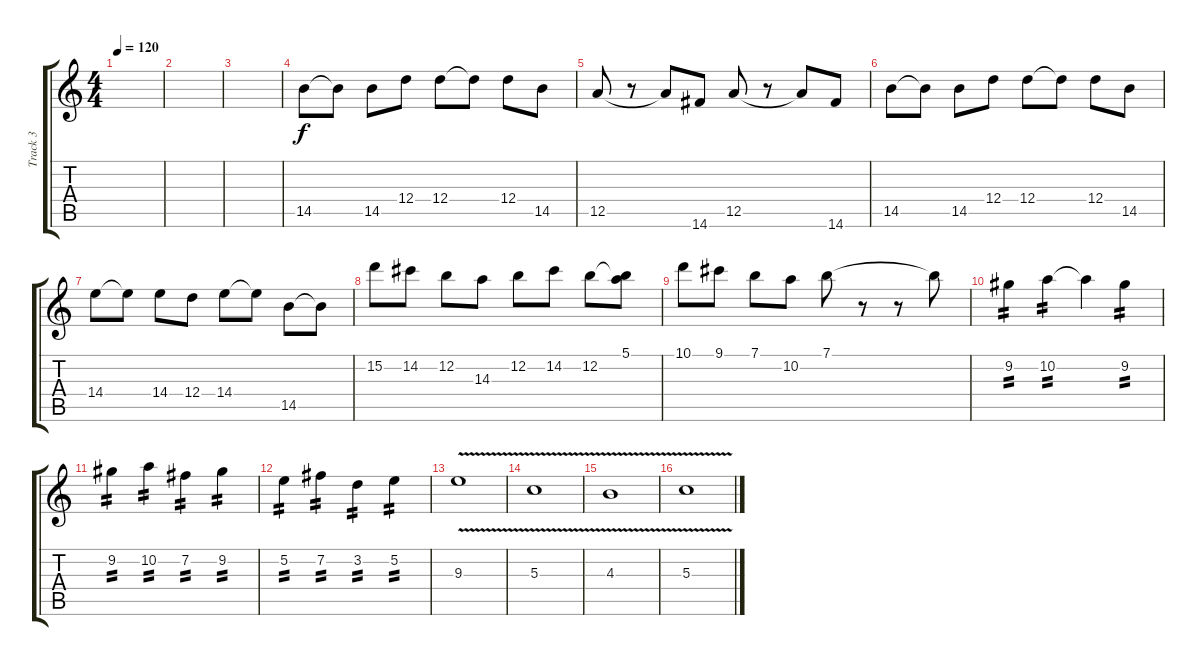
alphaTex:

\track ("Track 3" "Track 3") {instrument distortionguitar}
\staff {score tabs}
\tuning (E4 B3 G3 D3 A2 E2) {hide}
\ts (4 4)
\tempo 120
\clef g2
\ks c
|
|
|
14.5.8{dy f} 14.5{t}.8 14.5.8 12.4.8 12.4.8 12.4{t}.8 12.4.8 14.5.8 |
12.5.8 r.8 12.5{t}.8 14.6.8 12.5.8 r.8 12.5{t}.8 14.6.8 |
14.5.8 14.5{t}.8 14.5.8 12.4.8 12.4.8 12.4{t}.8 12.4.8 14.5.8 |
14.4.8 14.4{t}.8 14.4.8 12.4.8 14.4.8 14.4{t}.8 14.5.8 14.5{t}.8 |
15.2.8 14.2.8 12.2.8 14.3.8 12.2.8 14.2.8 12.2.8 (5.1 12.2{t}).8 |
10.1.8 9.1.8 7.1.8 10.2.8 7.1.8 r.8 r.8 7.1{t}.8 |
9.2.4{tp 2} 10.2.4{tp 2} 10.2{t}.4 9.2.4{tp 2} |
9.2.4{tp 2} 10.2.4{tp 2} 7.2.4{tp 2} 9.2.4{tp 2} |
5.2.4{tp 2} 7.2.4{tp 2} 3.2.4{tp 2} 5.2.4{tp 2} |
9.3{v}.1 |
5.3{v}.1 |
4.3{v}.1 |
5.3{v}.1
